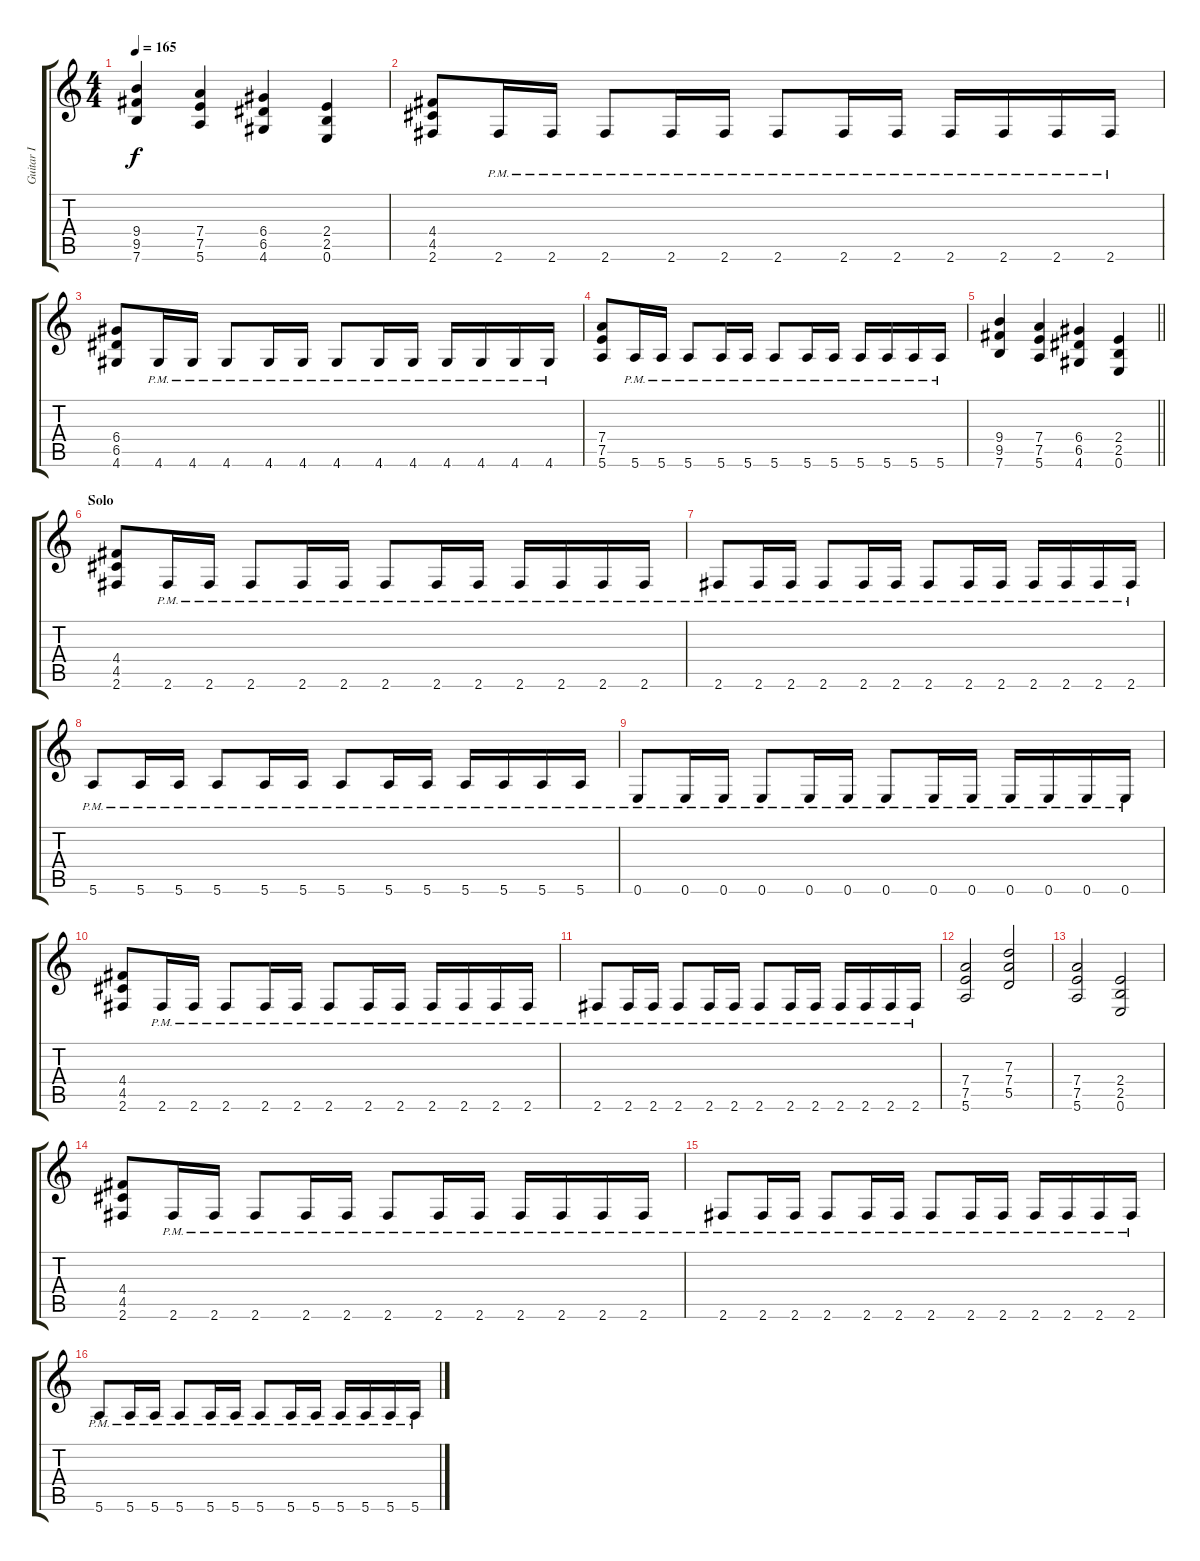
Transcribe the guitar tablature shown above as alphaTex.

\track ("Guitar I" "Guitar I") {instrument overdrivenguitar}
\staff {score tabs}
\tuning (E4 B3 G3 D3 A2 E2) {hide}
\ts (4 4)
\tempo 165
\clef g2
\ks c
(9.4 9.5 7.6).4{dy f} (7.4 7.5 5.6).4 (6.4 6.5 4.6).4 (2.4 2.5 0.6).4 |
(4.4 4.5 2.6).8 2.6{pm}.16 2.6{pm}.16 2.6{pm}.8 2.6{pm}.16 2.6{pm}.16 2.6{pm}.8 2.6{pm}.16 2.6{pm}.16 2.6{pm}.16 2.6{pm}.16 2.6{pm}.16 2.6{pm}.16 |
(6.4 6.5 4.6).8 4.6{pm}.16 4.6{pm}.16 4.6{pm}.8 4.6{pm}.16 4.6{pm}.16 4.6{pm}.8 4.6{pm}.16 4.6{pm}.16 4.6{pm}.16 4.6{pm}.16 4.6{pm}.16 4.6{pm}.16 |
(7.4 7.5 5.6).8 5.6{pm}.16 5.6{pm}.16 5.6{pm}.8 5.6{pm}.16 5.6{pm}.16 5.6{pm}.8 5.6{pm}.16 5.6{pm}.16 5.6{pm}.16 5.6{pm}.16 5.6{pm}.16 5.6{pm}.16 |
\barLineRight lightlight
(9.4 9.5 7.6).4 (7.4 7.5 5.6).4 (6.4 6.5 4.6).4 (2.4 2.5 0.6).4 |
\section ("" "Solo")
(4.4 4.5 2.6).8 2.6{pm}.16 2.6{pm}.16 2.6{pm}.8 2.6{pm}.16 2.6{pm}.16 2.6{pm}.8 2.6{pm}.16 2.6{pm}.16 2.6{pm}.16 2.6{pm}.16 2.6{pm}.16 2.6{pm}.16 |
2.6{pm}.8 2.6{pm}.16 2.6{pm}.16 2.6{pm}.8 2.6{pm}.16 2.6{pm}.16 2.6{pm}.8 2.6{pm}.16 2.6{pm}.16 2.6{pm}.16 2.6{pm}.16 2.6{pm}.16 2.6{pm}.16 |
5.6{pm}.8 5.6{pm}.16 5.6{pm}.16 5.6{pm}.8 5.6{pm}.16 5.6{pm}.16 5.6{pm}.8 5.6{pm}.16 5.6{pm}.16 5.6{pm}.16 5.6{pm}.16 5.6{pm}.16 5.6{pm}.16 |
0.6{pm}.8 0.6{pm}.16 0.6{pm}.16 0.6{pm}.8 0.6{pm}.16 0.6{pm}.16 0.6{pm}.8 0.6{pm}.16 0.6{pm}.16 0.6{pm}.16 0.6{pm}.16 0.6{pm}.16 0.6{pm}.16 |
(4.4 4.5 2.6).8 2.6{pm}.16 2.6{pm}.16 2.6{pm}.8 2.6{pm}.16 2.6{pm}.16 2.6{pm}.8 2.6{pm}.16 2.6{pm}.16 2.6{pm}.16 2.6{pm}.16 2.6{pm}.16 2.6{pm}.16 |
2.6{pm}.8 2.6{pm}.16 2.6{pm}.16 2.6{pm}.8 2.6{pm}.16 2.6{pm}.16 2.6{pm}.8 2.6{pm}.16 2.6{pm}.16 2.6{pm}.16 2.6{pm}.16 2.6{pm}.16 2.6{pm}.16 |
(7.4 7.5 5.6).2 (7.3 7.4 5.5).2 |
(7.4 7.5 5.6).2 (2.4 2.5 0.6).2 |
(4.4 4.5 2.6).8 2.6{pm}.16 2.6{pm}.16 2.6{pm}.8 2.6{pm}.16 2.6{pm}.16 2.6{pm}.8 2.6{pm}.16 2.6{pm}.16 2.6{pm}.16 2.6{pm}.16 2.6{pm}.16 2.6{pm}.16 |
2.6{pm}.8 2.6{pm}.16 2.6{pm}.16 2.6{pm}.8 2.6{pm}.16 2.6{pm}.16 2.6{pm}.8 2.6{pm}.16 2.6{pm}.16 2.6{pm}.16 2.6{pm}.16 2.6{pm}.16 2.6{pm}.16 |
5.6{pm}.8 5.6{pm}.16 5.6{pm}.16 5.6{pm}.8 5.6{pm}.16 5.6{pm}.16 5.6{pm}.8 5.6{pm}.16 5.6{pm}.16 5.6{pm}.16 5.6{pm}.16 5.6{pm}.16 5.6{pm}.16
